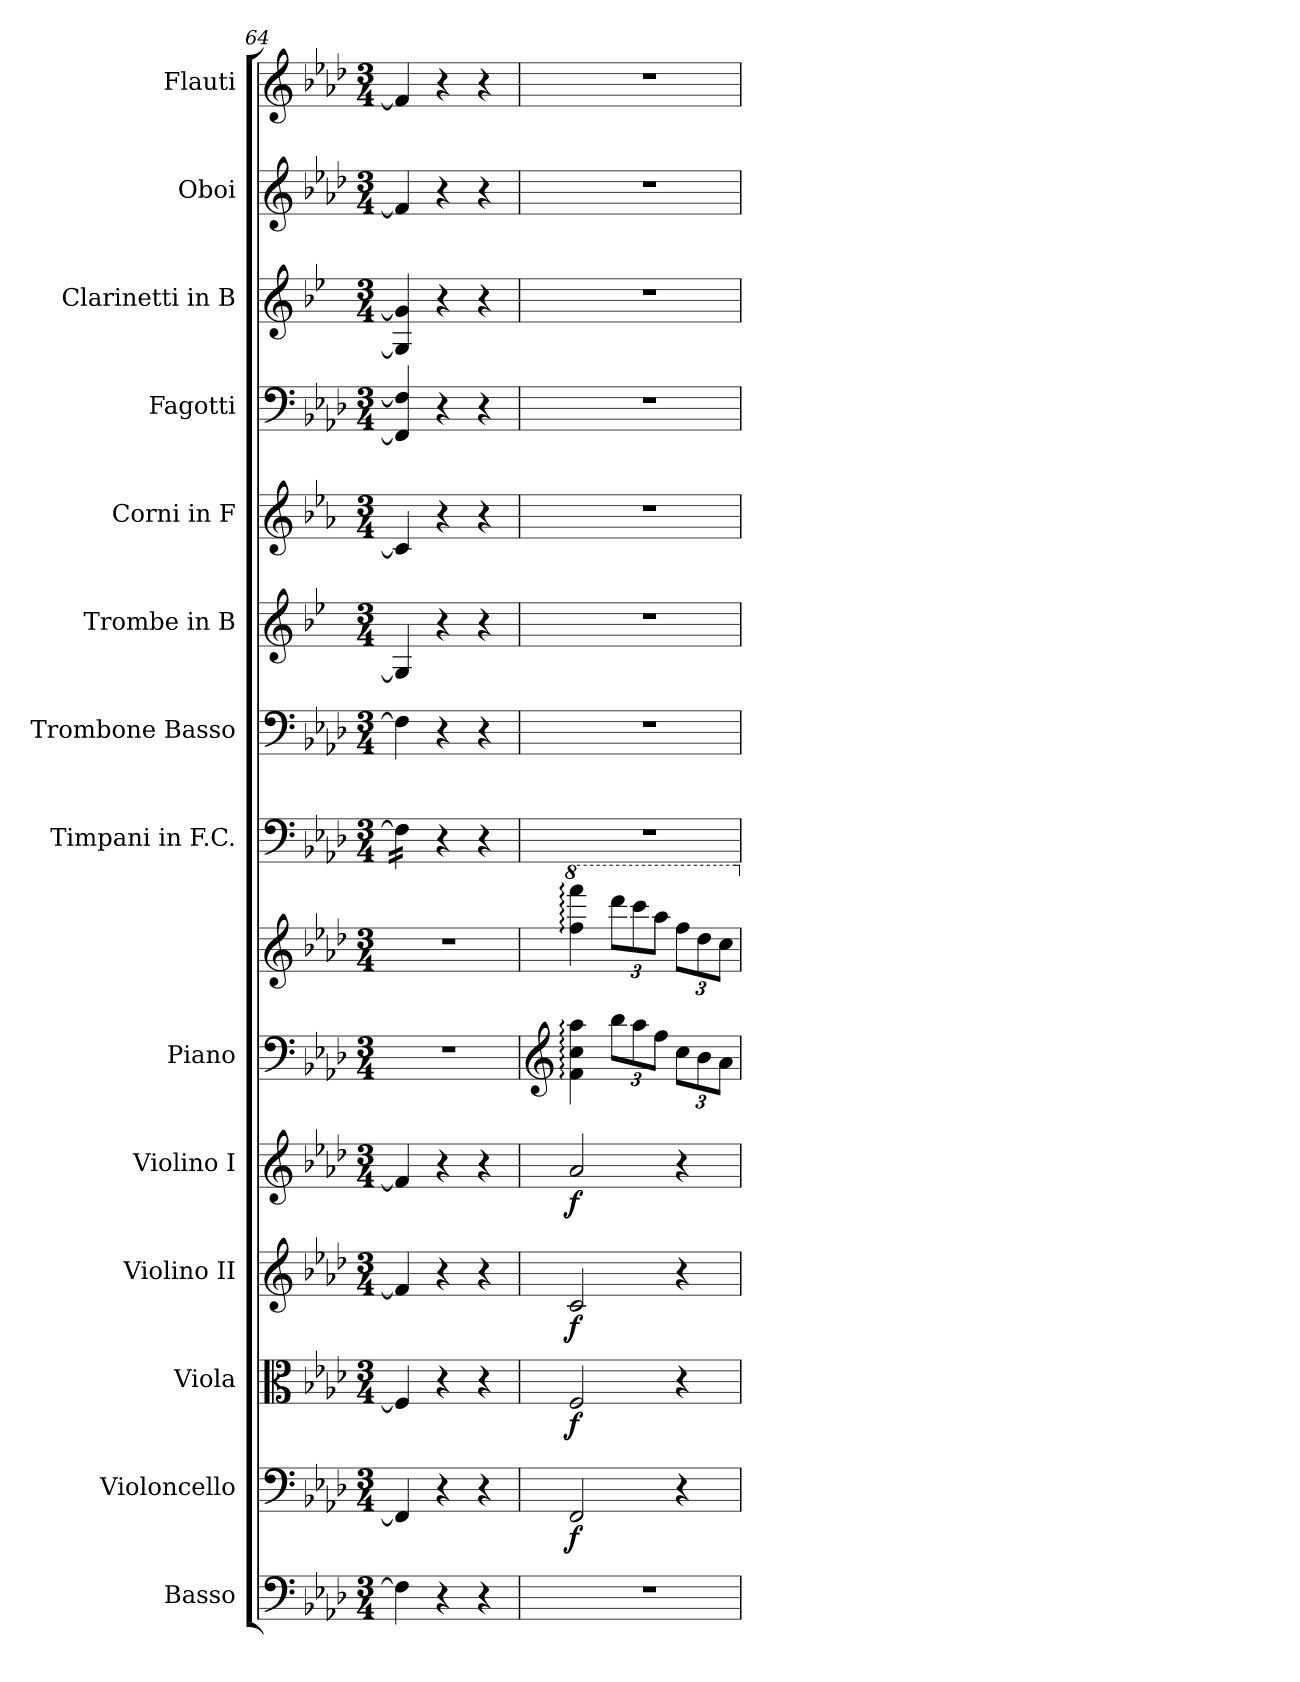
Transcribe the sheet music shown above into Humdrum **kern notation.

**kern	**kern	**dynam	**kern	**dynam	**kern	**dynam	**kern	**dynam	**kern	**kern	**kern	**kern	**kern	**kern	**kern	**kern	**kern	**kern
*part14	*part13	*part13	*part12	*part12	*part11	*part11	*part10	*part10	*part9	*part9	*part8	*part7	*part6	*part5	*part4	*part3	*part2	*part1
*staff15	*staff14	*staff14	*staff13	*staff13	*staff12	*staff12	*staff11	*staff11	*staff10	*staff9	*staff8	*staff7	*staff6	*staff5	*staff4	*staff3	*staff2	*staff1
*I"Basso	*I"Violoncello	*	*I"Viola	*	*I"Violino II	*	*I"Violino I	*	*I"Piano	*	*I"Timpani in F.C.	*I"Trombone Basso	*I"Trombe in B	*I"Corni in F	*I"Fagotti	*I"Clarinetti in B	*I"Oboi	*I"Flauti
*	*	*	*	*	*	*	*	*	*I'Pno.	*	*I'Timp.	*	*	*	*	*	*I'Ob.	*I'Fl.
*clefF4	*clefF4	*	*clefC3	*	*clefG2	*	*clefG2	*	*clefF4	*clefG2	*clefF4	*clefF4	*clefG2	*clefG2	*clefF4	*clefG2	*clefG2	*clefG2
*ITrd7c12	*	*	*	*	*	*	*	*	*	*	*	*	*ITrd1c2	*ITrd4c7	*	*ITrd1c2	*	*
*k[b-e-a-d-]	*k[b-e-a-d-]	*	*k[b-e-a-d-]	*	*k[b-e-a-d-]	*	*k[b-e-a-d-]	*	*k[b-e-a-d-]	*k[b-e-a-d-]	*k[b-e-a-d-]	*k[b-e-a-d-]	*k[b-e-a-d-]	*k[b-e-a-d-]	*k[b-e-a-d-]	*k[b-e-a-d-]	*k[b-e-a-d-]	*k[b-e-a-d-]
*M3/4	*M3/4	*	*M3/4	*	*M3/4	*	*M3/4	*	*M3/4	*M3/4	*M3/4	*M3/4	*M3/4	*M3/4	*M3/4	*M3/4	*M3/4	*M3/4
=64	=64	=64	=64	=64	=64	=64	=64	=64	=64	=64	=64	=64	=64	=64	=64	=64	=64	=64
*	*	*	*	*	*	*	*	*	*	*	*tremolo	*	*	*	*	*	*	*
4FF\]	4FF/]	.	4F/]	.	4f/]	.	4f/]	.	2.r	2.r	16F\]LL	4F\]	4F/]	4F/]	4FF/] 4F/]	4F/] 4f/]	4f/]	4f/]
.	.	.	.	.	.	.	.	.	.	.	16F\	.	.	.	.	.	.	.
.	.	.	.	.	.	.	.	.	.	.	16F\	.	.	.	.	.	.	.
.	.	.	.	.	.	.	.	.	.	.	16F\JJ	.	.	.	.	.	.	.
*	*	*	*	*	*	*	*	*	*	*	*Xtremolo	*	*	*	*	*	*	*
4r	4r	.	4r	.	4r	.	4r	.	.	.	4r	4r	4r	4r	4r	4r	4r	4r
4r	4r	.	4r	.	4r	.	4r	.	.	.	4r	4r	4r	4r	4r	4r	4r	4r
=65	=65	=65	=65	=65	=65	=65	=65	=65	=65	=65	=65	=65	=65	=65	=65	=65	=65	=65
*	*	*	*	*	*	*	*	*	*clefG2	*	*	*	*	*	*	*	*	*
*	*	*	*	*	*	*	*	*	*	*8va	*	*	*	*	*	*	*	*
!	!	!LO:DY:b	!	!LO:DY:b	!	!LO:DY:b	!	!LO:DY:b	!	!	!	!	!	!	!	!	!	!
2.r	2FF/	f	2F/	f	2c/	f	2a-/	f	4f\: 4cc\: 4aa-\:	4fff\: 4ffff\:	2.r	2.r	2.r	2.r	2.r	2.r	2.r	2.r
*	*	*	*	*	*	*	*	*	*Xbrackettup	*Xbrackettup	*	*	*	*	*	*	*	*
.	.	.	.	.	.	.	.	.	12bb-\L	12dddd-\L	.	.	.	.	.	.	.	.
.	.	.	.	.	.	.	.	.	12aa-\	12cccc\	.	.	.	.	.	.	.	.
.	.	.	.	.	.	.	.	.	12ff\J	12aaa-\J	.	.	.	.	.	.	.	.
.	4r	.	4r	.	4r	.	4r	.	12cc\L	12fff\L	.	.	.	.	.	.	.	.
.	.	.	.	.	.	.	.	.	12b-\	12ddd-\	.	.	.	.	.	.	.	.
.	.	.	.	.	.	.	.	.	12a-\J	12ccc\J	.	.	.	.	.	.	.	.
*	*	*	*	*	*	*	*	*	*	*X8va	*	*	*	*	*	*	*	*
=	=	=	=	=	=	=	=	=	=	=	=	=	=	=	=	=	=	=
*-	*-	*-	*-	*-	*-	*-	*-	*-	*-	*-	*-	*-	*-	*-	*-	*-	*-	*-
